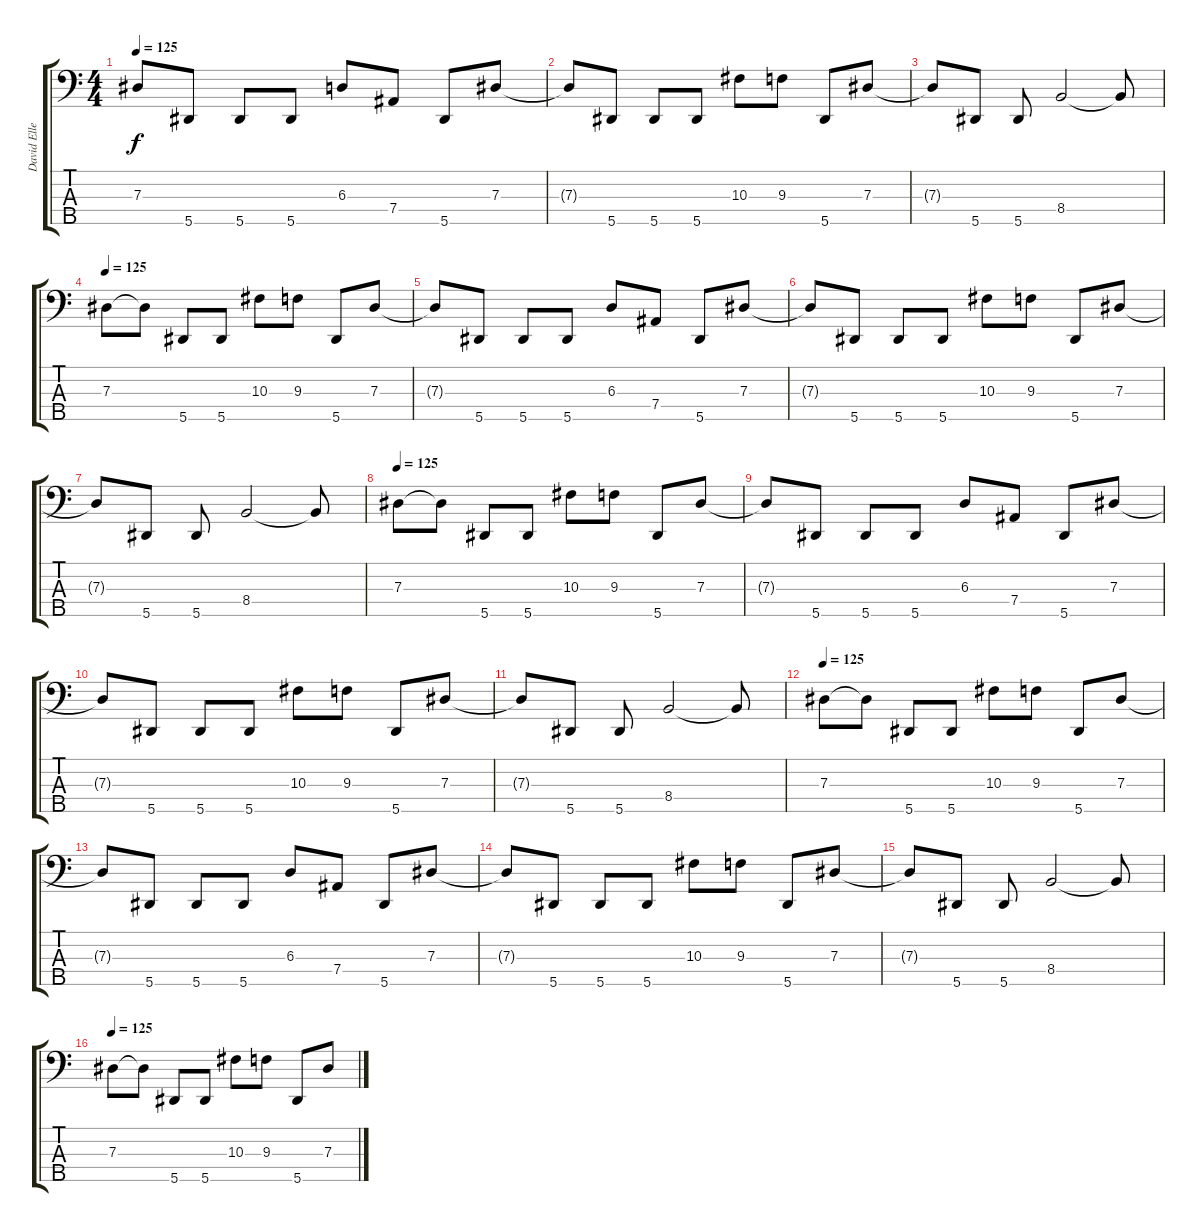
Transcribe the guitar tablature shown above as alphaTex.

\track ("David Ellefson" "David Elle") {instrument electricbasspick}
\staff {score tabs}
\tuning (Gb2 Db2 Ab1 Eb1 Bb0) {hide}
\ts (4 4)
\tempo 125
\clef f4
\ks c
7.3{t}.8{dy f} 5.5.8 5.5.8 5.5.8 6.3.8 7.4.8 5.5.8 7.3.8 |
7.3{t}.8 5.5.8 5.5.8 5.5.8 10.3.8 9.3.8 5.5.8 7.3.8 |
7.3{t}.8 5.5.8 5.5.8 8.4.2 8.4{t}.8 |
\tempo 125
7.3.8 7.3{t}.8 5.5.8 5.5.8 10.3.8 9.3.8 5.5.8 7.3.8 |
7.3{t}.8 5.5.8 5.5.8 5.5.8 6.3.8 7.4.8 5.5.8 7.3.8 |
7.3{t}.8 5.5.8 5.5.8 5.5.8 10.3.8 9.3.8 5.5.8 7.3.8 |
7.3{t}.8 5.5.8 5.5.8 8.4.2 8.4{t}.8 |
\tempo 125
7.3.8{volume 7} 7.3{t}.8 5.5.8 5.5.8 10.3.8 9.3.8 5.5.8 7.3.8 |
7.3{t}.8 5.5.8 5.5.8 5.5.8 6.3.8 7.4.8 5.5.8 7.3.8 |
7.3{t}.8 5.5.8 5.5.8 5.5.8 10.3.8 9.3.8 5.5.8 7.3.8 |
7.3{t}.8 5.5.8 5.5.8 8.4.2 8.4{t}.8 |
\tempo 125
7.3.8{volume 3} 7.3{t}.8 5.5.8 5.5.8 10.3.8 9.3.8 5.5.8 7.3.8 |
7.3{t}.8 5.5.8 5.5.8 5.5.8 6.3.8 7.4.8 5.5.8 7.3.8 |
7.3{t}.8 5.5.8 5.5.8 5.5.8 10.3.8 9.3.8 5.5.8 7.3.8 |
7.3{t}.8 5.5.8 5.5.8 8.4.2 8.4{t}.8 |
\tempo 125
7.3.8 7.3{t}.8 5.5.8 5.5.8 10.3.8 9.3.8 5.5.8 7.3.8
